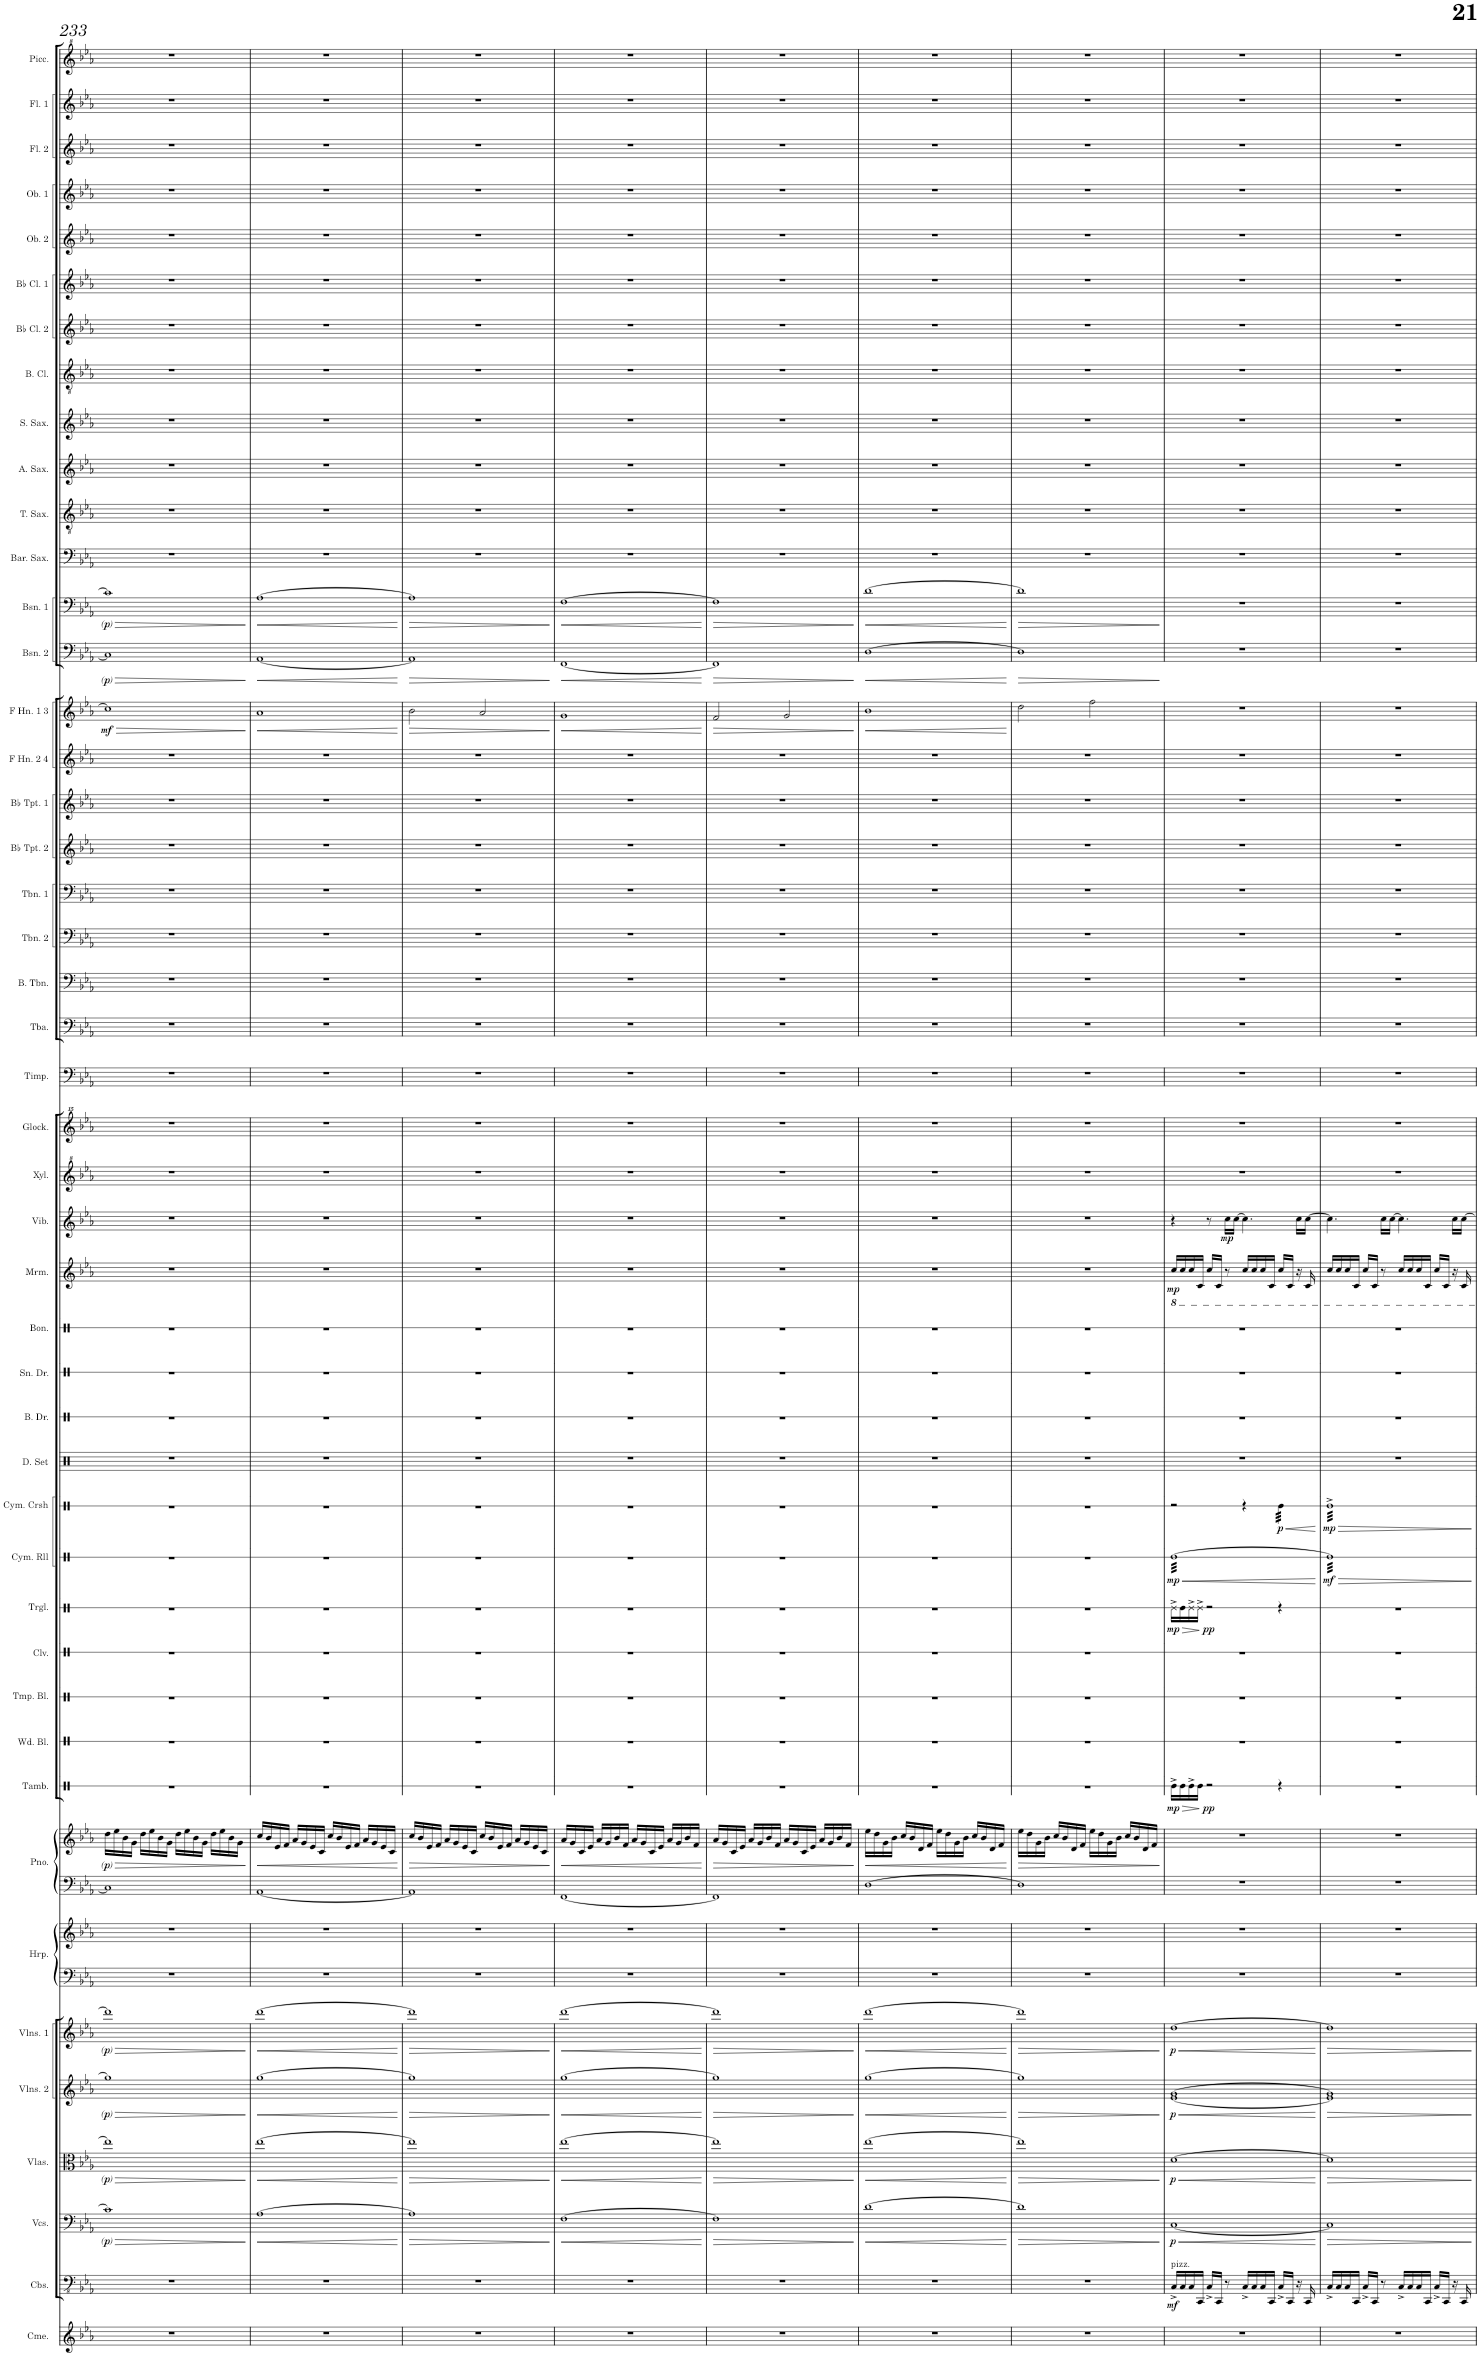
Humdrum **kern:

**kern	**kern	**dynam	**kern	**dynam	**kern	**dynam	**kern	**dynam	**kern	**dynam	**kern	**kern	**kern	**kern	**dynam	**kern	**dynam	**kern	**kern	**kern	**kern	**dynam	**kern	**dynam	**kern	**dynam	**kern	**kern	**kern	**kern	**kern	**dynam	**kern	**dynam	**kern	**kern	**kern	**kern	**kern	**kern	**kern	**kern	**kern	**kern	**kern	**dynam	**kern	**dynam	**kern	**dynam	**kern	**kern	**kern	**kern	**kern	**kern	**kern	**kern	**kern	**kern	**kern	**kern
*part46	*part45	*part45	*part44	*part44	*part43	*part43	*part42	*part42	*part41	*part41	*part40	*part40	*part39	*part39	*part39	*part38	*part38	*part37	*part36	*part35	*part34	*part34	*part33	*part33	*part32	*part32	*part31	*part30	*part29	*part28	*part27	*part27	*part26	*part26	*part25	*part24	*part23	*part22	*part21	*part20	*part19	*part18	*part17	*part16	*part15	*part15	*part14	*part14	*part13	*part13	*part12	*part11	*part10	*part9	*part8	*part7	*part6	*part5	*part4	*part3	*part2	*part1
*staff48	*staff47	*staff47	*staff46	*staff46	*staff45	*staff45	*staff44	*staff44	*staff43	*staff43	*staff42	*staff41	*staff40	*staff39	*staff39/40	*staff38	*staff38	*staff37	*staff36	*staff35	*staff34	*staff34	*staff33	*staff33	*staff32	*staff32	*staff31	*staff30	*staff29	*staff28	*staff27	*staff27	*staff26	*staff26	*staff25	*staff24	*staff23	*staff22	*staff21	*staff20	*staff19	*staff18	*staff17	*staff16	*staff15	*staff15	*staff14	*staff14	*staff13	*staff13	*staff12	*staff11	*staff10	*staff9	*staff8	*staff7	*staff6	*staff5	*staff4	*staff3	*staff2	*staff1
*I"Chimes	*I"Contrabasses	*	*I"Violoncellos	*	*I"Violas	*	*I"Violins 2	*	*I"Violins 1	*	*I"Harp	*	*I"Grand Piano	*	*	*I"Tambourine	*	*I"Wood Blocks	*I"Temple Blocks	*I"Claves	*I"Triangle	*	*I"Cymbal Roll	*	*I"Crash Cymbal	*	*I"Drumset	*I"Bass Drum	*I"Snare Drum	*I"Bongos	*I"Marimba	*	*I"Vibraphone	*	*I"Xylophone	*I"Glockenspiel	*I"Timpani	*I"Tuba	*I"Bass Trombone	*I"Trombone 2	*I"Trombone 1	*I"Bb Trumpet 2	*I"Bb Trumpet 1	*I"F Horn 2 &amp; 4	*I"F Horn 1 &amp; 3	*	*I"Bassoon 2	*	*I"Bassoon 1	*	*I"Baritone Saxophone	*I"Tenor Saxophone	*I"Alto Saxophone	*I"Soprano Saxophone	*I"Bass Clarinet	*I"Bb Clarinet 2	*I"Bb Clarinet 1	*I"Oboe 2	*I"Oboe 1	*I"Flute 2	*I"Flute 1	*I"Piccolo
*I'Cme.	*I'Cbs.	*	*I'Vcs.	*	*I'Vlas.	*	*I'Vlns. 2	*	*I'Vlns. 1	*	*I'Hrp.	*	*I'Pno.	*	*	*I'Tamb.	*	*I'Wd. Bl.	*I'Tmp. Bl.	*I'Clv.	*I'Trgl.	*	*I'Cym. Rll	*	*	*	*I'D. Set	*I'B. Dr.	*I'Sn. Dr.	*I'Bon.	*I'Mrm.	*	*I'Vib.	*	*I'Xyl.	*I'Glock.	*I'Timp.	*I'Tba.	*I'B. Tbn.	*I'Tbn. 2	*I'Tbn. 1	*I'Bb Tpt. 2	*I'Bb Tpt. 1	*I'F Hn. 2 4	*I'F Hn. 1 3	*	*I'Bsn. 2	*	*I'Bsn. 1	*	*I'Bar. Sax.	*I'T. Sax.	*I'A. Sax.	*I'S. Sax.	*I'B. Cl.	*I'Bb Cl. 2	*I'Bb Cl. 1	*I'Ob. 2	*I'Ob. 1	*I'Fl. 2	*I'Fl. 1	*I'Picc.
!!LO:PB:g=z
*clefG2	*clefFv4	*	*clefF4	*	*clefC3	*	*clefG2	*	*clefG2	*	*clefF4	*clefG2	*clefF4	*clefG2	*	*clefX	*	*clefX	*clefX	*clefX	*clefX	*	*clefX	*	*clefX	*	*clefX	*clefX	*clefX	*clefX	*clefG2	*	*clefG2	*	*clefG^2	*clefG^^2	*clefF4	*clefF4	*clefF4	*clefF4	*clefF4	*clefG2	*clefG2	*clefG2	*clefG2	*	*clefF4	*	*clefF4	*	*clefF4	*clefGv2	*clefG2	*clefG2	*clefGv2	*clefG2	*clefG2	*clefG2	*clefG2	*clefG2	*clefG2	*clefG^2
*	*	*	*	*	*	*	*	*	*	*	*	*	*	*	*	*	*	*	*	*	*	*	*	*	*	*	*	*	*	*	*	*	*	*	*	*	*	*	*	*	*	*Trd1c2	*Trd1c2	*Trd4c7	*Trd4c7	*	*	*	*	*	*Trd12c21	*Trd8c14	*Trd5c9	*Trd1c2	*Trd8c14	*Trd1c2	*Trd1c2	*	*	*	*	*Trd-7c-12
*k[b-e-a-]	*k[b-e-a-]	*	*k[b-e-a-]	*	*k[b-e-a-]	*	*k[b-e-a-]	*	*k[b-e-a-]	*	*k[b-e-a-]	*k[b-e-a-]	*k[b-e-a-]	*k[b-e-a-]	*	*k[]	*	*k[]	*k[]	*k[]	*k[]	*	*k[]	*	*k[]	*	*k[]	*k[]	*k[]	*k[]	*k[b-e-a-]	*	*k[b-e-a-]	*	*k[b-e-a-]	*k[b-e-a-]	*k[b-e-a-]	*k[b-e-a-]	*k[b-e-a-]	*k[b-e-a-]	*k[b-e-a-]	*k[b-e-a-]	*k[b-e-a-]	*k[b-e-a-]	*k[b-e-a-]	*	*k[b-e-a-]	*	*k[b-e-a-]	*	*k[b-e-a-]	*k[b-e-a-]	*k[b-e-a-]	*k[b-e-a-]	*k[b-e-a-]	*k[b-e-a-]	*k[b-e-a-]	*k[b-e-a-]	*k[b-e-a-]	*k[b-e-a-]	*k[b-e-a-]	*k[b-e-a-]
*M4/4	*M4/4	*	*M4/4	*	*M4/4	*	*M4/4	*	*M4/4	*	*M4/4	*M4/4	*M4/4	*M4/4	*	*M4/4	*	*M4/4	*M4/4	*M4/4	*M4/4	*	*M4/4	*	*M4/4	*	*M4/4	*M4/4	*M4/4	*M4/4	*M4/4	*	*M4/4	*	*M4/4	*M4/4	*M4/4	*M4/4	*M4/4	*M4/4	*M4/4	*M4/4	*M4/4	*M4/4	*M4/4	*	*M4/4	*	*M4/4	*	*M4/4	*M4/4	*M4/4	*M4/4	*M4/4	*M4/4	*M4/4	*M4/4	*M4/4	*M4/4	*M4/4	*M4/4
=233	=233	=233	=233	=233	=233	=233	=233	=233	=233	=233	=233	=233	=233	=233	=233	=233	=233	=233	=233	=233	=233	=233	=233	=233	=233	=233	=233	=233	=233	=233	=233	=233	=233	=233	=233	=233	=233	=233	=233	=233	=233	=233	=233	=233	=233	=233	=233	=233	=233	=233	=233	=233	=233	=233	=233	=233	=233	=233	=233	=233	=233	=233
!	!	!	!	!LO:DY:b	!	!	!	!	!	!	!	!	!	!	!	!	!	!	!	!	!	!	!	!	!	!	!	!	!	!	!	!	!	!	!	!	!	!	!	!	!	!	!	!	!	!LO:HP:b	!	!LO:HP:b	!	!LO:HP:b	!	!	!	!	!	!	!	!	!	!	!	!
!	!	!	!	!LO:DY:n=1:b	!	!	!	!	!	!	!	!	!	!	!	!	!	!	!	!	!	!	!	!	!	!	!	!	!	!	!	!	!	!	!	!	!	!	!	!	!	!	!	!	!	!	!	!	!	!	!	!	!	!	!	!	!	!	!	!	!	!
!	!	!	!	!LO:DY:n=2:b	!	!LO:DY:b	!	!	!	!	!	!	!	!	!	!	!	!	!	!	!	!	!	!	!	!	!	!	!	!	!	!	!	!	!	!	!	!	!	!	!	!	!	!	!	!	!	!	!	!	!	!	!	!	!	!	!	!	!	!	!	!
!	!	!	!	!	!	!LO:DY:n=1:b	!	!	!	!	!	!	!	!	!	!	!	!	!	!	!	!	!	!	!	!	!	!	!	!	!	!	!	!	!	!	!	!	!	!	!	!	!	!	!	!	!	!	!	!	!	!	!	!	!	!	!	!	!	!	!	!
!	!	!	!	!	!	!LO:DY:n=2:b	!	!LO:DY:b	!	!	!	!	!	!	!	!	!	!	!	!	!	!	!	!	!	!	!	!	!	!	!	!	!	!	!	!	!	!	!	!	!	!	!	!	!	!	!	!	!	!	!	!	!	!	!	!	!	!	!	!	!	!
!	!	!	!	!	!	!	!	!LO:DY:n=1:b	!	!	!	!	!	!	!	!	!	!	!	!	!	!	!	!	!	!	!	!	!	!	!	!	!	!	!	!	!	!	!	!	!	!	!	!	!	!	!	!	!	!	!	!	!	!	!	!	!	!	!	!	!	!
!	!	!	!	!	!	!	!	!LO:DY:n=2:b	!	!LO:DY:b	!	!	!	!	!	!	!	!	!	!	!	!	!	!	!	!	!	!	!	!	!	!	!	!	!	!	!	!	!	!	!	!	!	!	!	!	!	!	!	!	!	!	!	!	!	!	!	!	!	!	!	!
!	!	!	!	!	!	!	!	!	!	!LO:DY:n=1:b	!	!	!	!	!	!	!	!	!	!	!	!	!	!	!	!	!	!	!	!	!	!	!	!	!	!	!	!	!	!	!	!	!	!	!	!	!	!	!	!	!	!	!	!	!	!	!	!	!	!	!	!
!	!	!	!	!	!	!	!	!	!	!LO:DY:n=2:b	!	!	!	!	!LO:DY:b	!	!	!	!	!	!	!	!	!	!	!	!	!	!	!	!	!	!	!	!	!	!	!	!	!	!	!	!	!	!	!	!	!	!	!	!	!	!	!	!	!	!	!	!	!	!	!
!	!	!	!	!	!	!	!	!	!	!	!	!	!	!	!LO:DY:n=1:b	!	!	!	!	!	!	!	!	!	!	!	!	!	!	!	!	!	!	!	!	!	!	!	!	!	!	!	!	!	!	!	!	!	!	!	!	!	!	!	!	!	!	!	!	!	!	!
!	!	!	!	!	!	!	!	!	!	!	!	!	!	!	!LO:DY:n=2:b	!	!	!	!	!	!	!	!	!	!	!	!	!	!	!	!	!	!	!	!	!	!	!	!	!	!	!	!	!	!	!LO:DY:n=1:b	!	!LO:DY:n=1:b	!	!	!	!	!	!	!	!	!	!	!	!	!	!
!	!	!	!	!	!	!	!	!	!	!	!	!	!	!	!	!	!	!	!	!	!	!	!	!	!	!	!	!	!	!	!	!	!	!	!	!	!	!	!	!	!	!	!	!	!	!	!	!LO:DY:n=2:b	!	!	!	!	!	!	!	!	!	!	!	!	!	!
!	!	!	!	!	!	!	!	!	!	!	!	!	!	!	!	!	!	!	!	!	!	!	!	!	!	!	!	!	!	!	!	!	!	!	!	!	!	!	!	!	!	!	!	!	!	!	!	!LO:DY:n=3:b	!	!LO:DY:n=1:b	!	!	!	!	!	!	!	!	!	!	!	!
!	!	!	!	!	!	!	!	!	!	!	!	!	!	!	!	!	!	!	!	!	!	!	!	!	!	!	!	!	!	!	!	!	!	!	!	!	!	!	!	!	!	!	!	!	!	!	!	!	!	!LO:DY:n=2:b	!	!	!	!	!	!	!	!	!	!	!	!
!	!	!	!	!	!	!	!	!	!	!	!	!	!	!	!	!	!	!	!	!	!	!	!	!	!	!	!	!	!	!	!	!	!	!	!	!	!	!	!	!	!	!	!	!	!	!	!	!	!	!LO:DY:n=3:b	!	!	!	!	!	!	!	!	!	!	!	!
1r	1r	.	1c]	other-dynamics p other-dynamics	1ee-]	other-dynamics p other-dynamics	1gg]	other-dynamics p other-dynamics	1ddd]	other-dynamics p other-dynamics	1r	1r	1C]	16dd\LL	other-dynamics p other-dynamics	1r	.	1r	1r	1r	1r	.	1r	.	1r	.	1r	1r	1r	1r	1r	.	1r	.	1r	1r	1r	1r	1r	1r	1r	1r	1r	1r	1cc]	> mf	1C]	> other-dynamics p other-dynamics	1c]	> other-dynamics p other-dynamics	1r	1r	1r	1r	1r	1r	1r	1r	1r	1r	1r	1r
.	.	.	.	.	.	.	.	.	.	.	.	.	.	16ee-\	.	.	.	.	.	.	.	.	.	.	.	.	.	.	.	.	.	.	.	.	.	.	.	.	.	.	.	.	.	.	.	.	.	.	.	.	.	.	.	.	.	.	.	.	.	.	.	.
.	.	.	.	.	.	.	.	.	.	.	.	.	.	16b-\	.	.	.	.	.	.	.	.	.	.	.	.	.	.	.	.	.	.	.	.	.	.	.	.	.	.	.	.	.	.	.	.	.	.	.	.	.	.	.	.	.	.	.	.	.	.	.	.
.	.	.	.	.	.	.	.	.	.	.	.	.	.	16g\JJ	.	.	.	.	.	.	.	.	.	.	.	.	.	.	.	.	.	.	.	.	.	.	.	.	.	.	.	.	.	.	.	.	.	.	.	.	.	.	.	.	.	.	.	.	.	.	.	.
.	.	.	.	.	.	.	.	.	.	.	.	.	.	16dd\LL	.	.	.	.	.	.	.	.	.	.	.	.	.	.	.	.	.	.	.	.	.	.	.	.	.	.	.	.	.	.	.	.	.	.	.	.	.	.	.	.	.	.	.	.	.	.	.	.
.	.	.	.	.	.	.	.	.	.	.	.	.	.	16ee-\	.	.	.	.	.	.	.	.	.	.	.	.	.	.	.	.	.	.	.	.	.	.	.	.	.	.	.	.	.	.	.	.	.	.	.	.	.	.	.	.	.	.	.	.	.	.	.	.
.	.	.	.	.	.	.	.	.	.	.	.	.	.	16b-\	.	.	.	.	.	.	.	.	.	.	.	.	.	.	.	.	.	.	.	.	.	.	.	.	.	.	.	.	.	.	.	.	.	.	.	.	.	.	.	.	.	.	.	.	.	.	.	.
.	.	.	.	.	.	.	.	.	.	.	.	.	.	16g\JJ	.	.	.	.	.	.	.	.	.	.	.	.	.	.	.	.	.	.	.	.	.	.	.	.	.	.	.	.	.	.	.	.	.	.	.	.	.	.	.	.	.	.	.	.	.	.	.	.
.	.	.	.	.	.	.	.	.	.	.	.	.	.	16dd\LL	.	.	.	.	.	.	.	.	.	.	.	.	.	.	.	.	.	.	.	.	.	.	.	.	.	.	.	.	.	.	.	.	.	.	.	.	.	.	.	.	.	.	.	.	.	.	.	.
.	.	.	.	.	.	.	.	.	.	.	.	.	.	16ee-\	.	.	.	.	.	.	.	.	.	.	.	.	.	.	.	.	.	.	.	.	.	.	.	.	.	.	.	.	.	.	.	.	.	.	.	.	.	.	.	.	.	.	.	.	.	.	.	.
.	.	.	.	.	.	.	.	.	.	.	.	.	.	16b-\	.	.	.	.	.	.	.	.	.	.	.	.	.	.	.	.	.	.	.	.	.	.	.	.	.	.	.	.	.	.	.	.	.	.	.	.	.	.	.	.	.	.	.	.	.	.	.	.
.	.	.	.	.	.	.	.	.	.	.	.	.	.	16g\JJ	.	.	.	.	.	.	.	.	.	.	.	.	.	.	.	.	.	.	.	.	.	.	.	.	.	.	.	.	.	.	.	.	.	.	.	.	.	.	.	.	.	.	.	.	.	.	.	.
.	.	.	.	.	.	.	.	.	.	.	.	.	.	16dd\LL	.	.	.	.	.	.	.	.	.	.	.	.	.	.	.	.	.	.	.	.	.	.	.	.	.	.	.	.	.	.	.	.	.	.	.	.	.	.	.	.	.	.	.	.	.	.	.	.
.	.	.	.	.	.	.	.	.	.	.	.	.	.	16ee-\	.	.	.	.	.	.	.	.	.	.	.	.	.	.	.	.	.	.	.	.	.	.	.	.	.	.	.	.	.	.	.	.	.	.	.	.	.	.	.	.	.	.	.	.	.	.	.	.
.	.	.	.	.	.	.	.	.	.	.	.	.	.	16b-\	.	.	.	.	.	.	.	.	.	.	.	.	.	.	.	.	.	.	.	.	.	.	.	.	.	.	.	.	.	.	.	.	.	.	.	.	.	.	.	.	.	.	.	.	.	.	.	.
.	.	.	.	.	.	.	.	.	.	.	.	.	.	16g\JJ	.	.	.	.	.	.	.	.	.	.	.	.	.	.	.	.	.	.	.	.	.	.	.	.	.	.	.	.	.	.	.	.	.	.	.	.	.	.	.	.	.	.	.	.	.	.	.	.
.	.	.	.	.	.	.	.	.	.	.	.	.	.	.	.	.	.	.	.	.	.	.	.	.	.	.	.	.	.	.	.	.	.	.	.	.	.	.	.	.	.	.	.	.	.	]	.	]	.	]	.	.	.	.	.	.	.	.	.	.	.	.
=234	=234	=234	=234	=234	=234	=234	=234	=234	=234	=234	=234	=234	=234	=234	=234	=234	=234	=234	=234	=234	=234	=234	=234	=234	=234	=234	=234	=234	=234	=234	=234	=234	=234	=234	=234	=234	=234	=234	=234	=234	=234	=234	=234	=234	=234	=234	=234	=234	=234	=234	=234	=234	=234	=234	=234	=234	=234	=234	=234	=234	=234	=234
!	!	!	!	!	!	!	!	!	!	!	!	!	!	!	!	!	!	!	!	!	!	!	!	!	!	!	!	!	!	!	!	!	!	!	!	!	!	!	!	!	!	!	!	!	!	!LO:HP:b	!	!LO:HP:b	!	!LO:HP:b	!	!	!	!	!	!	!	!	!	!	!	!
1r	1r	.	[1A-	.	[1ee-	.	[1gg	.	[1ddd	.	1r	1r	[1AA-	16cc/LL	.	1r	.	1r	1r	1r	1r	.	1r	.	1r	.	1r	1r	1r	1r	1r	.	1r	.	1r	1r	1r	1r	1r	1r	1r	1r	1r	1r	1a-	<	[1AA-	<	[1A-	<	1r	1r	1r	1r	1r	1r	1r	1r	1r	1r	1r	1r
.	.	.	.	.	.	.	.	.	.	.	.	.	.	16b-/	.	.	.	.	.	.	.	.	.	.	.	.	.	.	.	.	.	.	.	.	.	.	.	.	.	.	.	.	.	.	.	.	.	.	.	.	.	.	.	.	.	.	.	.	.	.	.	.
.	.	.	.	.	.	.	.	.	.	.	.	.	.	16e-/	.	.	.	.	.	.	.	.	.	.	.	.	.	.	.	.	.	.	.	.	.	.	.	.	.	.	.	.	.	.	.	.	.	.	.	.	.	.	.	.	.	.	.	.	.	.	.	.
.	.	.	.	.	.	.	.	.	.	.	.	.	.	16f/JJ	.	.	.	.	.	.	.	.	.	.	.	.	.	.	.	.	.	.	.	.	.	.	.	.	.	.	.	.	.	.	.	.	.	.	.	.	.	.	.	.	.	.	.	.	.	.	.	.
.	.	.	.	.	.	.	.	.	.	.	.	.	.	16a-/LL	.	.	.	.	.	.	.	.	.	.	.	.	.	.	.	.	.	.	.	.	.	.	.	.	.	.	.	.	.	.	.	.	.	.	.	.	.	.	.	.	.	.	.	.	.	.	.	.
.	.	.	.	.	.	.	.	.	.	.	.	.	.	16g/	.	.	.	.	.	.	.	.	.	.	.	.	.	.	.	.	.	.	.	.	.	.	.	.	.	.	.	.	.	.	.	.	.	.	.	.	.	.	.	.	.	.	.	.	.	.	.	.
.	.	.	.	.	.	.	.	.	.	.	.	.	.	16e-/	.	.	.	.	.	.	.	.	.	.	.	.	.	.	.	.	.	.	.	.	.	.	.	.	.	.	.	.	.	.	.	.	.	.	.	.	.	.	.	.	.	.	.	.	.	.	.	.
.	.	.	.	.	.	.	.	.	.	.	.	.	.	16c/JJ	.	.	.	.	.	.	.	.	.	.	.	.	.	.	.	.	.	.	.	.	.	.	.	.	.	.	.	.	.	.	.	.	.	.	.	.	.	.	.	.	.	.	.	.	.	.	.	.
.	.	.	.	.	.	.	.	.	.	.	.	.	.	16cc/LL	.	.	.	.	.	.	.	.	.	.	.	.	.	.	.	.	.	.	.	.	.	.	.	.	.	.	.	.	.	.	.	.	.	.	.	.	.	.	.	.	.	.	.	.	.	.	.	.
.	.	.	.	.	.	.	.	.	.	.	.	.	.	16b-/	.	.	.	.	.	.	.	.	.	.	.	.	.	.	.	.	.	.	.	.	.	.	.	.	.	.	.	.	.	.	.	.	.	.	.	.	.	.	.	.	.	.	.	.	.	.	.	.
.	.	.	.	.	.	.	.	.	.	.	.	.	.	16e-/	.	.	.	.	.	.	.	.	.	.	.	.	.	.	.	.	.	.	.	.	.	.	.	.	.	.	.	.	.	.	.	.	.	.	.	.	.	.	.	.	.	.	.	.	.	.	.	.
.	.	.	.	.	.	.	.	.	.	.	.	.	.	16f/JJ	.	.	.	.	.	.	.	.	.	.	.	.	.	.	.	.	.	.	.	.	.	.	.	.	.	.	.	.	.	.	.	.	.	.	.	.	.	.	.	.	.	.	.	.	.	.	.	.
.	.	.	.	.	.	.	.	.	.	.	.	.	.	16a-/LL	.	.	.	.	.	.	.	.	.	.	.	.	.	.	.	.	.	.	.	.	.	.	.	.	.	.	.	.	.	.	.	.	.	.	.	.	.	.	.	.	.	.	.	.	.	.	.	.
.	.	.	.	.	.	.	.	.	.	.	.	.	.	16g/	.	.	.	.	.	.	.	.	.	.	.	.	.	.	.	.	.	.	.	.	.	.	.	.	.	.	.	.	.	.	.	.	.	.	.	.	.	.	.	.	.	.	.	.	.	.	.	.
.	.	.	.	.	.	.	.	.	.	.	.	.	.	16e-/	.	.	.	.	.	.	.	.	.	.	.	.	.	.	.	.	.	.	.	.	.	.	.	.	.	.	.	.	.	.	.	.	.	.	.	.	.	.	.	.	.	.	.	.	.	.	.	.
.	.	.	.	.	.	.	.	.	.	.	.	.	.	16c/JJ	.	.	.	.	.	.	.	.	.	.	.	.	.	.	.	.	.	.	.	.	.	.	.	.	.	.	.	.	.	.	.	.	.	.	.	.	.	.	.	.	.	.	.	.	.	.	.	.
.	.	.	.	.	.	.	.	.	.	.	.	.	.	.	.	.	.	.	.	.	.	.	.	.	.	.	.	.	.	.	.	.	.	.	.	.	.	.	.	.	.	.	.	.	.	[	.	[	.	[	.	.	.	.	.	.	.	.	.	.	.	.
=235	=235	=235	=235	=235	=235	=235	=235	=235	=235	=235	=235	=235	=235	=235	=235	=235	=235	=235	=235	=235	=235	=235	=235	=235	=235	=235	=235	=235	=235	=235	=235	=235	=235	=235	=235	=235	=235	=235	=235	=235	=235	=235	=235	=235	=235	=235	=235	=235	=235	=235	=235	=235	=235	=235	=235	=235	=235	=235	=235	=235	=235	=235
!	!	!	!	!	!	!	!	!	!	!	!	!	!	!	!	!	!	!	!	!	!	!	!	!	!	!	!	!	!	!	!	!	!	!	!	!	!	!	!	!	!	!	!	!	!	!LO:HP:b	!	!LO:HP:b	!	!LO:HP:b	!	!	!	!	!	!	!	!	!	!	!	!
1r	1r	.	1A-]	.	1ee-]	.	1gg]	.	1ddd]	.	1r	1r	1AA-]	16cc/LL	.	1r	.	1r	1r	1r	1r	.	1r	.	1r	.	1r	1r	1r	1r	1r	.	1r	.	1r	1r	1r	1r	1r	1r	1r	1r	1r	1r	2b-\	>	1AA-]	>	1A-]	>	1r	1r	1r	1r	1r	1r	1r	1r	1r	1r	1r	1r
.	.	.	.	.	.	.	.	.	.	.	.	.	.	16b-/	.	.	.	.	.	.	.	.	.	.	.	.	.	.	.	.	.	.	.	.	.	.	.	.	.	.	.	.	.	.	.	.	.	.	.	.	.	.	.	.	.	.	.	.	.	.	.	.
.	.	.	.	.	.	.	.	.	.	.	.	.	.	16e-/	.	.	.	.	.	.	.	.	.	.	.	.	.	.	.	.	.	.	.	.	.	.	.	.	.	.	.	.	.	.	.	.	.	.	.	.	.	.	.	.	.	.	.	.	.	.	.	.
.	.	.	.	.	.	.	.	.	.	.	.	.	.	16f/JJ	.	.	.	.	.	.	.	.	.	.	.	.	.	.	.	.	.	.	.	.	.	.	.	.	.	.	.	.	.	.	.	.	.	.	.	.	.	.	.	.	.	.	.	.	.	.	.	.
.	.	.	.	.	.	.	.	.	.	.	.	.	.	16a-/LL	.	.	.	.	.	.	.	.	.	.	.	.	.	.	.	.	.	.	.	.	.	.	.	.	.	.	.	.	.	.	.	.	.	.	.	.	.	.	.	.	.	.	.	.	.	.	.	.
.	.	.	.	.	.	.	.	.	.	.	.	.	.	16g/	.	.	.	.	.	.	.	.	.	.	.	.	.	.	.	.	.	.	.	.	.	.	.	.	.	.	.	.	.	.	.	.	.	.	.	.	.	.	.	.	.	.	.	.	.	.	.	.
.	.	.	.	.	.	.	.	.	.	.	.	.	.	16e-/	.	.	.	.	.	.	.	.	.	.	.	.	.	.	.	.	.	.	.	.	.	.	.	.	.	.	.	.	.	.	.	.	.	.	.	.	.	.	.	.	.	.	.	.	.	.	.	.
.	.	.	.	.	.	.	.	.	.	.	.	.	.	16c/JJ	.	.	.	.	.	.	.	.	.	.	.	.	.	.	.	.	.	.	.	.	.	.	.	.	.	.	.	.	.	.	.	.	.	.	.	.	.	.	.	.	.	.	.	.	.	.	.	.
.	.	.	.	.	.	.	.	.	.	.	.	.	.	16cc/LL	.	.	.	.	.	.	.	.	.	.	.	.	.	.	.	.	.	.	.	.	.	.	.	.	.	.	.	.	.	.	2a-/	.	.	.	.	.	.	.	.	.	.	.	.	.	.	.	.	.
.	.	.	.	.	.	.	.	.	.	.	.	.	.	16b-/	.	.	.	.	.	.	.	.	.	.	.	.	.	.	.	.	.	.	.	.	.	.	.	.	.	.	.	.	.	.	.	.	.	.	.	.	.	.	.	.	.	.	.	.	.	.	.	.
.	.	.	.	.	.	.	.	.	.	.	.	.	.	16e-/	.	.	.	.	.	.	.	.	.	.	.	.	.	.	.	.	.	.	.	.	.	.	.	.	.	.	.	.	.	.	.	.	.	.	.	.	.	.	.	.	.	.	.	.	.	.	.	.
.	.	.	.	.	.	.	.	.	.	.	.	.	.	16f/JJ	.	.	.	.	.	.	.	.	.	.	.	.	.	.	.	.	.	.	.	.	.	.	.	.	.	.	.	.	.	.	.	.	.	.	.	.	.	.	.	.	.	.	.	.	.	.	.	.
.	.	.	.	.	.	.	.	.	.	.	.	.	.	16a-/LL	.	.	.	.	.	.	.	.	.	.	.	.	.	.	.	.	.	.	.	.	.	.	.	.	.	.	.	.	.	.	.	.	.	.	.	.	.	.	.	.	.	.	.	.	.	.	.	.
.	.	.	.	.	.	.	.	.	.	.	.	.	.	16g/	.	.	.	.	.	.	.	.	.	.	.	.	.	.	.	.	.	.	.	.	.	.	.	.	.	.	.	.	.	.	.	.	.	.	.	.	.	.	.	.	.	.	.	.	.	.	.	.
.	.	.	.	.	.	.	.	.	.	.	.	.	.	16e-/	.	.	.	.	.	.	.	.	.	.	.	.	.	.	.	.	.	.	.	.	.	.	.	.	.	.	.	.	.	.	.	.	.	.	.	.	.	.	.	.	.	.	.	.	.	.	.	.
.	.	.	.	.	.	.	.	.	.	.	.	.	.	16c/JJ	.	.	.	.	.	.	.	.	.	.	.	.	.	.	.	.	.	.	.	.	.	.	.	.	.	.	.	.	.	.	.	.	.	.	.	.	.	.	.	.	.	.	.	.	.	.	.	.
.	.	.	.	.	.	.	.	.	.	.	.	.	.	.	.	.	.	.	.	.	.	.	.	.	.	.	.	.	.	.	.	.	.	.	.	.	.	.	.	.	.	.	.	.	.	]	.	]	.	]	.	.	.	.	.	.	.	.	.	.	.	.
=236	=236	=236	=236	=236	=236	=236	=236	=236	=236	=236	=236	=236	=236	=236	=236	=236	=236	=236	=236	=236	=236	=236	=236	=236	=236	=236	=236	=236	=236	=236	=236	=236	=236	=236	=236	=236	=236	=236	=236	=236	=236	=236	=236	=236	=236	=236	=236	=236	=236	=236	=236	=236	=236	=236	=236	=236	=236	=236	=236	=236	=236	=236
!	!	!	!	!	!	!	!	!	!	!	!	!	!	!	!	!	!	!	!	!	!	!	!	!	!	!	!	!	!	!	!	!	!	!	!	!	!	!	!	!	!	!	!	!	!	!LO:HP:b	!	!LO:HP:b	!	!LO:HP:b	!	!	!	!	!	!	!	!	!	!	!	!
1r	1r	.	[1F	.	[1ee-	.	[1gg	.	[1ddd	.	1r	1r	[1FF	16a-/LL	.	1r	.	1r	1r	1r	1r	.	1r	.	1r	.	1r	1r	1r	1r	1r	.	1r	.	1r	1r	1r	1r	1r	1r	1r	1r	1r	1r	1g	<	[1FF	<	[1F	<	1r	1r	1r	1r	1r	1r	1r	1r	1r	1r	1r	1r
.	.	.	.	.	.	.	.	.	.	.	.	.	.	16g/	.	.	.	.	.	.	.	.	.	.	.	.	.	.	.	.	.	.	.	.	.	.	.	.	.	.	.	.	.	.	.	.	.	.	.	.	.	.	.	.	.	.	.	.	.	.	.	.
.	.	.	.	.	.	.	.	.	.	.	.	.	.	16c/	.	.	.	.	.	.	.	.	.	.	.	.	.	.	.	.	.	.	.	.	.	.	.	.	.	.	.	.	.	.	.	.	.	.	.	.	.	.	.	.	.	.	.	.	.	.	.	.
.	.	.	.	.	.	.	.	.	.	.	.	.	.	16e-/JJ	.	.	.	.	.	.	.	.	.	.	.	.	.	.	.	.	.	.	.	.	.	.	.	.	.	.	.	.	.	.	.	.	.	.	.	.	.	.	.	.	.	.	.	.	.	.	.	.
.	.	.	.	.	.	.	.	.	.	.	.	.	.	16a-/LL	.	.	.	.	.	.	.	.	.	.	.	.	.	.	.	.	.	.	.	.	.	.	.	.	.	.	.	.	.	.	.	.	.	.	.	.	.	.	.	.	.	.	.	.	.	.	.	.
.	.	.	.	.	.	.	.	.	.	.	.	.	.	16g/	.	.	.	.	.	.	.	.	.	.	.	.	.	.	.	.	.	.	.	.	.	.	.	.	.	.	.	.	.	.	.	.	.	.	.	.	.	.	.	.	.	.	.	.	.	.	.	.
.	.	.	.	.	.	.	.	.	.	.	.	.	.	16b-/	.	.	.	.	.	.	.	.	.	.	.	.	.	.	.	.	.	.	.	.	.	.	.	.	.	.	.	.	.	.	.	.	.	.	.	.	.	.	.	.	.	.	.	.	.	.	.	.
.	.	.	.	.	.	.	.	.	.	.	.	.	.	16f/JJ	.	.	.	.	.	.	.	.	.	.	.	.	.	.	.	.	.	.	.	.	.	.	.	.	.	.	.	.	.	.	.	.	.	.	.	.	.	.	.	.	.	.	.	.	.	.	.	.
.	.	.	.	.	.	.	.	.	.	.	.	.	.	16a-/LL	.	.	.	.	.	.	.	.	.	.	.	.	.	.	.	.	.	.	.	.	.	.	.	.	.	.	.	.	.	.	.	.	.	.	.	.	.	.	.	.	.	.	.	.	.	.	.	.
.	.	.	.	.	.	.	.	.	.	.	.	.	.	16g/	.	.	.	.	.	.	.	.	.	.	.	.	.	.	.	.	.	.	.	.	.	.	.	.	.	.	.	.	.	.	.	.	.	.	.	.	.	.	.	.	.	.	.	.	.	.	.	.
.	.	.	.	.	.	.	.	.	.	.	.	.	.	16c/	.	.	.	.	.	.	.	.	.	.	.	.	.	.	.	.	.	.	.	.	.	.	.	.	.	.	.	.	.	.	.	.	.	.	.	.	.	.	.	.	.	.	.	.	.	.	.	.
.	.	.	.	.	.	.	.	.	.	.	.	.	.	16e-/JJ	.	.	.	.	.	.	.	.	.	.	.	.	.	.	.	.	.	.	.	.	.	.	.	.	.	.	.	.	.	.	.	.	.	.	.	.	.	.	.	.	.	.	.	.	.	.	.	.
.	.	.	.	.	.	.	.	.	.	.	.	.	.	16a-/LL	.	.	.	.	.	.	.	.	.	.	.	.	.	.	.	.	.	.	.	.	.	.	.	.	.	.	.	.	.	.	.	.	.	.	.	.	.	.	.	.	.	.	.	.	.	.	.	.
.	.	.	.	.	.	.	.	.	.	.	.	.	.	16g/	.	.	.	.	.	.	.	.	.	.	.	.	.	.	.	.	.	.	.	.	.	.	.	.	.	.	.	.	.	.	.	.	.	.	.	.	.	.	.	.	.	.	.	.	.	.	.	.
.	.	.	.	.	.	.	.	.	.	.	.	.	.	16b-/	.	.	.	.	.	.	.	.	.	.	.	.	.	.	.	.	.	.	.	.	.	.	.	.	.	.	.	.	.	.	.	.	.	.	.	.	.	.	.	.	.	.	.	.	.	.	.	.
.	.	.	.	.	.	.	.	.	.	.	.	.	.	16f/JJ	.	.	.	.	.	.	.	.	.	.	.	.	.	.	.	.	.	.	.	.	.	.	.	.	.	.	.	.	.	.	.	.	.	.	.	.	.	.	.	.	.	.	.	.	.	.	.	.
.	.	.	.	.	.	.	.	.	.	.	.	.	.	.	.	.	.	.	.	.	.	.	.	.	.	.	.	.	.	.	.	.	.	.	.	.	.	.	.	.	.	.	.	.	.	[	.	[	.	[	.	.	.	.	.	.	.	.	.	.	.	.
=237	=237	=237	=237	=237	=237	=237	=237	=237	=237	=237	=237	=237	=237	=237	=237	=237	=237	=237	=237	=237	=237	=237	=237	=237	=237	=237	=237	=237	=237	=237	=237	=237	=237	=237	=237	=237	=237	=237	=237	=237	=237	=237	=237	=237	=237	=237	=237	=237	=237	=237	=237	=237	=237	=237	=237	=237	=237	=237	=237	=237	=237	=237
!	!	!	!	!	!	!	!	!	!	!	!	!	!	!	!	!	!	!	!	!	!	!	!	!	!	!	!	!	!	!	!	!	!	!	!	!	!	!	!	!	!	!	!	!	!	!LO:HP:b	!	!LO:HP:b	!	!LO:HP:b	!	!	!	!	!	!	!	!	!	!	!	!
1r	1r	.	1F]	.	1ee-]	.	1gg]	.	1ddd]	.	1r	1r	1FF]	16a-/LL	.	1r	.	1r	1r	1r	1r	.	1r	.	1r	.	1r	1r	1r	1r	1r	.	1r	.	1r	1r	1r	1r	1r	1r	1r	1r	1r	1r	2f/	>	1FF]	>	1F]	>	1r	1r	1r	1r	1r	1r	1r	1r	1r	1r	1r	1r
.	.	.	.	.	.	.	.	.	.	.	.	.	.	16g/	.	.	.	.	.	.	.	.	.	.	.	.	.	.	.	.	.	.	.	.	.	.	.	.	.	.	.	.	.	.	.	.	.	.	.	.	.	.	.	.	.	.	.	.	.	.	.	.
.	.	.	.	.	.	.	.	.	.	.	.	.	.	16c/	.	.	.	.	.	.	.	.	.	.	.	.	.	.	.	.	.	.	.	.	.	.	.	.	.	.	.	.	.	.	.	.	.	.	.	.	.	.	.	.	.	.	.	.	.	.	.	.
.	.	.	.	.	.	.	.	.	.	.	.	.	.	16e-/JJ	.	.	.	.	.	.	.	.	.	.	.	.	.	.	.	.	.	.	.	.	.	.	.	.	.	.	.	.	.	.	.	.	.	.	.	.	.	.	.	.	.	.	.	.	.	.	.	.
.	.	.	.	.	.	.	.	.	.	.	.	.	.	16a-/LL	.	.	.	.	.	.	.	.	.	.	.	.	.	.	.	.	.	.	.	.	.	.	.	.	.	.	.	.	.	.	.	.	.	.	.	.	.	.	.	.	.	.	.	.	.	.	.	.
.	.	.	.	.	.	.	.	.	.	.	.	.	.	16g/	.	.	.	.	.	.	.	.	.	.	.	.	.	.	.	.	.	.	.	.	.	.	.	.	.	.	.	.	.	.	.	.	.	.	.	.	.	.	.	.	.	.	.	.	.	.	.	.
.	.	.	.	.	.	.	.	.	.	.	.	.	.	16b-/	.	.	.	.	.	.	.	.	.	.	.	.	.	.	.	.	.	.	.	.	.	.	.	.	.	.	.	.	.	.	.	.	.	.	.	.	.	.	.	.	.	.	.	.	.	.	.	.
.	.	.	.	.	.	.	.	.	.	.	.	.	.	16f/JJ	.	.	.	.	.	.	.	.	.	.	.	.	.	.	.	.	.	.	.	.	.	.	.	.	.	.	.	.	.	.	.	.	.	.	.	.	.	.	.	.	.	.	.	.	.	.	.	.
.	.	.	.	.	.	.	.	.	.	.	.	.	.	16a-/LL	.	.	.	.	.	.	.	.	.	.	.	.	.	.	.	.	.	.	.	.	.	.	.	.	.	.	.	.	.	.	2g/	.	.	.	.	.	.	.	.	.	.	.	.	.	.	.	.	.
.	.	.	.	.	.	.	.	.	.	.	.	.	.	16g/	.	.	.	.	.	.	.	.	.	.	.	.	.	.	.	.	.	.	.	.	.	.	.	.	.	.	.	.	.	.	.	.	.	.	.	.	.	.	.	.	.	.	.	.	.	.	.	.
.	.	.	.	.	.	.	.	.	.	.	.	.	.	16c/	.	.	.	.	.	.	.	.	.	.	.	.	.	.	.	.	.	.	.	.	.	.	.	.	.	.	.	.	.	.	.	.	.	.	.	.	.	.	.	.	.	.	.	.	.	.	.	.
.	.	.	.	.	.	.	.	.	.	.	.	.	.	16e-/JJ	.	.	.	.	.	.	.	.	.	.	.	.	.	.	.	.	.	.	.	.	.	.	.	.	.	.	.	.	.	.	.	.	.	.	.	.	.	.	.	.	.	.	.	.	.	.	.	.
.	.	.	.	.	.	.	.	.	.	.	.	.	.	16a-/LL	.	.	.	.	.	.	.	.	.	.	.	.	.	.	.	.	.	.	.	.	.	.	.	.	.	.	.	.	.	.	.	.	.	.	.	.	.	.	.	.	.	.	.	.	.	.	.	.
.	.	.	.	.	.	.	.	.	.	.	.	.	.	16g/	.	.	.	.	.	.	.	.	.	.	.	.	.	.	.	.	.	.	.	.	.	.	.	.	.	.	.	.	.	.	.	.	.	.	.	.	.	.	.	.	.	.	.	.	.	.	.	.
.	.	.	.	.	.	.	.	.	.	.	.	.	.	16b-/	.	.	.	.	.	.	.	.	.	.	.	.	.	.	.	.	.	.	.	.	.	.	.	.	.	.	.	.	.	.	.	.	.	.	.	.	.	.	.	.	.	.	.	.	.	.	.	.
.	.	.	.	.	.	.	.	.	.	.	.	.	.	16f/JJ	.	.	.	.	.	.	.	.	.	.	.	.	.	.	.	.	.	.	.	.	.	.	.	.	.	.	.	.	.	.	.	.	.	.	.	.	.	.	.	.	.	.	.	.	.	.	.	.
.	.	.	.	.	.	.	.	.	.	.	.	.	.	.	.	.	.	.	.	.	.	.	.	.	.	.	.	.	.	.	.	.	.	.	.	.	.	.	.	.	.	.	.	.	.	]	.	]	.	]	.	.	.	.	.	.	.	.	.	.	.	.
=238	=238	=238	=238	=238	=238	=238	=238	=238	=238	=238	=238	=238	=238	=238	=238	=238	=238	=238	=238	=238	=238	=238	=238	=238	=238	=238	=238	=238	=238	=238	=238	=238	=238	=238	=238	=238	=238	=238	=238	=238	=238	=238	=238	=238	=238	=238	=238	=238	=238	=238	=238	=238	=238	=238	=238	=238	=238	=238	=238	=238	=238	=238
!	!	!	!	!	!	!	!	!	!	!	!	!	!	!	!	!	!	!	!	!	!	!	!	!	!	!	!	!	!	!	!	!	!	!	!	!	!	!	!	!	!	!	!	!	!	!LO:HP:b	!	!LO:HP:b	!	!LO:HP:b	!	!	!	!	!	!	!	!	!	!	!	!
1r	1r	.	[1d	.	[1ee-	.	[1gg	.	[1ddd	.	1r	1r	[1D	16ee-\LL	.	1r	.	1r	1r	1r	1r	.	1r	.	1r	.	1r	1r	1r	1r	1r	.	1r	.	1r	1r	1r	1r	1r	1r	1r	1r	1r	1r	1b-	<	[1D	<	[1d	<	1r	1r	1r	1r	1r	1r	1r	1r	1r	1r	1r	1r
.	.	.	.	.	.	.	.	.	.	.	.	.	.	16dd\	.	.	.	.	.	.	.	.	.	.	.	.	.	.	.	.	.	.	.	.	.	.	.	.	.	.	.	.	.	.	.	.	.	.	.	.	.	.	.	.	.	.	.	.	.	.	.	.
.	.	.	.	.	.	.	.	.	.	.	.	.	.	16g\	.	.	.	.	.	.	.	.	.	.	.	.	.	.	.	.	.	.	.	.	.	.	.	.	.	.	.	.	.	.	.	.	.	.	.	.	.	.	.	.	.	.	.	.	.	.	.	.
.	.	.	.	.	.	.	.	.	.	.	.	.	.	16b-\JJ	.	.	.	.	.	.	.	.	.	.	.	.	.	.	.	.	.	.	.	.	.	.	.	.	.	.	.	.	.	.	.	.	.	.	.	.	.	.	.	.	.	.	.	.	.	.	.	.
.	.	.	.	.	.	.	.	.	.	.	.	.	.	16cc/LL	.	.	.	.	.	.	.	.	.	.	.	.	.	.	.	.	.	.	.	.	.	.	.	.	.	.	.	.	.	.	.	.	.	.	.	.	.	.	.	.	.	.	.	.	.	.	.	.
.	.	.	.	.	.	.	.	.	.	.	.	.	.	16b-/	.	.	.	.	.	.	.	.	.	.	.	.	.	.	.	.	.	.	.	.	.	.	.	.	.	.	.	.	.	.	.	.	.	.	.	.	.	.	.	.	.	.	.	.	.	.	.	.
.	.	.	.	.	.	.	.	.	.	.	.	.	.	16d/	.	.	.	.	.	.	.	.	.	.	.	.	.	.	.	.	.	.	.	.	.	.	.	.	.	.	.	.	.	.	.	.	.	.	.	.	.	.	.	.	.	.	.	.	.	.	.	.
.	.	.	.	.	.	.	.	.	.	.	.	.	.	16f/JJ	.	.	.	.	.	.	.	.	.	.	.	.	.	.	.	.	.	.	.	.	.	.	.	.	.	.	.	.	.	.	.	.	.	.	.	.	.	.	.	.	.	.	.	.	.	.	.	.
.	.	.	.	.	.	.	.	.	.	.	.	.	.	16ee-\LL	.	.	.	.	.	.	.	.	.	.	.	.	.	.	.	.	.	.	.	.	.	.	.	.	.	.	.	.	.	.	.	.	.	.	.	.	.	.	.	.	.	.	.	.	.	.	.	.
.	.	.	.	.	.	.	.	.	.	.	.	.	.	16dd\	.	.	.	.	.	.	.	.	.	.	.	.	.	.	.	.	.	.	.	.	.	.	.	.	.	.	.	.	.	.	.	.	.	.	.	.	.	.	.	.	.	.	.	.	.	.	.	.
.	.	.	.	.	.	.	.	.	.	.	.	.	.	16g\	.	.	.	.	.	.	.	.	.	.	.	.	.	.	.	.	.	.	.	.	.	.	.	.	.	.	.	.	.	.	.	.	.	.	.	.	.	.	.	.	.	.	.	.	.	.	.	.
.	.	.	.	.	.	.	.	.	.	.	.	.	.	16b-\JJ	.	.	.	.	.	.	.	.	.	.	.	.	.	.	.	.	.	.	.	.	.	.	.	.	.	.	.	.	.	.	.	.	.	.	.	.	.	.	.	.	.	.	.	.	.	.	.	.
.	.	.	.	.	.	.	.	.	.	.	.	.	.	16cc/LL	.	.	.	.	.	.	.	.	.	.	.	.	.	.	.	.	.	.	.	.	.	.	.	.	.	.	.	.	.	.	.	.	.	.	.	.	.	.	.	.	.	.	.	.	.	.	.	.
.	.	.	.	.	.	.	.	.	.	.	.	.	.	16b-/	.	.	.	.	.	.	.	.	.	.	.	.	.	.	.	.	.	.	.	.	.	.	.	.	.	.	.	.	.	.	.	.	.	.	.	.	.	.	.	.	.	.	.	.	.	.	.	.
.	.	.	.	.	.	.	.	.	.	.	.	.	.	16d/	.	.	.	.	.	.	.	.	.	.	.	.	.	.	.	.	.	.	.	.	.	.	.	.	.	.	.	.	.	.	.	.	.	.	.	.	.	.	.	.	.	.	.	.	.	.	.	.
.	.	.	.	.	.	.	.	.	.	.	.	.	.	16f/JJ	.	.	.	.	.	.	.	.	.	.	.	.	.	.	.	.	.	.	.	.	.	.	.	.	.	.	.	.	.	.	.	.	.	.	.	.	.	.	.	.	.	.	.	.	.	.	.	.
.	.	.	.	.	.	.	.	.	.	.	.	.	.	.	.	.	.	.	.	.	.	.	.	.	.	.	.	.	.	.	.	.	.	.	.	.	.	.	.	.	.	.	.	.	.	[	.	[	.	[	.	.	.	.	.	.	.	.	.	.	.	.
=239	=239	=239	=239	=239	=239	=239	=239	=239	=239	=239	=239	=239	=239	=239	=239	=239	=239	=239	=239	=239	=239	=239	=239	=239	=239	=239	=239	=239	=239	=239	=239	=239	=239	=239	=239	=239	=239	=239	=239	=239	=239	=239	=239	=239	=239	=239	=239	=239	=239	=239	=239	=239	=239	=239	=239	=239	=239	=239	=239	=239	=239	=239
!	!	!	!	!	!	!	!	!	!	!	!	!	!	!	!	!	!	!	!	!	!	!	!	!	!	!	!	!	!	!	!	!	!	!	!	!	!	!	!	!	!	!	!	!	!	!	!	!LO:HP:b	!	!LO:HP:b	!	!	!	!	!	!	!	!	!	!	!	!
1r	1r	.	1d]	.	1ee-]	.	1gg]	.	1ddd]	.	1r	1r	1D]	16ee-\LL	.	1r	.	1r	1r	1r	1r	.	1r	.	1r	.	1r	1r	1r	1r	1r	.	1r	.	1r	1r	1r	1r	1r	1r	1r	1r	1r	1r	2dd\	.	1D]	>	1d]	>	1r	1r	1r	1r	1r	1r	1r	1r	1r	1r	1r	1r
.	.	.	.	.	.	.	.	.	.	.	.	.	.	16dd\	.	.	.	.	.	.	.	.	.	.	.	.	.	.	.	.	.	.	.	.	.	.	.	.	.	.	.	.	.	.	.	.	.	.	.	.	.	.	.	.	.	.	.	.	.	.	.	.
.	.	.	.	.	.	.	.	.	.	.	.	.	.	16g\	.	.	.	.	.	.	.	.	.	.	.	.	.	.	.	.	.	.	.	.	.	.	.	.	.	.	.	.	.	.	.	.	.	.	.	.	.	.	.	.	.	.	.	.	.	.	.	.
.	.	.	.	.	.	.	.	.	.	.	.	.	.	16b-\JJ	.	.	.	.	.	.	.	.	.	.	.	.	.	.	.	.	.	.	.	.	.	.	.	.	.	.	.	.	.	.	.	.	.	.	.	.	.	.	.	.	.	.	.	.	.	.	.	.
.	.	.	.	.	.	.	.	.	.	.	.	.	.	16cc/LL	.	.	.	.	.	.	.	.	.	.	.	.	.	.	.	.	.	.	.	.	.	.	.	.	.	.	.	.	.	.	.	.	.	.	.	.	.	.	.	.	.	.	.	.	.	.	.	.
.	.	.	.	.	.	.	.	.	.	.	.	.	.	16b-/	.	.	.	.	.	.	.	.	.	.	.	.	.	.	.	.	.	.	.	.	.	.	.	.	.	.	.	.	.	.	.	.	.	.	.	.	.	.	.	.	.	.	.	.	.	.	.	.
.	.	.	.	.	.	.	.	.	.	.	.	.	.	16d/	.	.	.	.	.	.	.	.	.	.	.	.	.	.	.	.	.	.	.	.	.	.	.	.	.	.	.	.	.	.	.	.	.	.	.	.	.	.	.	.	.	.	.	.	.	.	.	.
.	.	.	.	.	.	.	.	.	.	.	.	.	.	16f/JJ	.	.	.	.	.	.	.	.	.	.	.	.	.	.	.	.	.	.	.	.	.	.	.	.	.	.	.	.	.	.	.	.	.	.	.	.	.	.	.	.	.	.	.	.	.	.	.	.
.	.	.	.	.	.	.	.	.	.	.	.	.	.	16ee-\LL	.	.	.	.	.	.	.	.	.	.	.	.	.	.	.	.	.	.	.	.	.	.	.	.	.	.	.	.	.	.	2ff\	.	.	.	.	.	.	.	.	.	.	.	.	.	.	.	.	.
.	.	.	.	.	.	.	.	.	.	.	.	.	.	16dd\	.	.	.	.	.	.	.	.	.	.	.	.	.	.	.	.	.	.	.	.	.	.	.	.	.	.	.	.	.	.	.	.	.	.	.	.	.	.	.	.	.	.	.	.	.	.	.	.
.	.	.	.	.	.	.	.	.	.	.	.	.	.	16g\	.	.	.	.	.	.	.	.	.	.	.	.	.	.	.	.	.	.	.	.	.	.	.	.	.	.	.	.	.	.	.	.	.	.	.	.	.	.	.	.	.	.	.	.	.	.	.	.
.	.	.	.	.	.	.	.	.	.	.	.	.	.	16b-\JJ	.	.	.	.	.	.	.	.	.	.	.	.	.	.	.	.	.	.	.	.	.	.	.	.	.	.	.	.	.	.	.	.	.	.	.	.	.	.	.	.	.	.	.	.	.	.	.	.
.	.	.	.	.	.	.	.	.	.	.	.	.	.	16cc/LL	.	.	.	.	.	.	.	.	.	.	.	.	.	.	.	.	.	.	.	.	.	.	.	.	.	.	.	.	.	.	.	.	.	.	.	.	.	.	.	.	.	.	.	.	.	.	.	.
.	.	.	.	.	.	.	.	.	.	.	.	.	.	16b-/	.	.	.	.	.	.	.	.	.	.	.	.	.	.	.	.	.	.	.	.	.	.	.	.	.	.	.	.	.	.	.	.	.	.	.	.	.	.	.	.	.	.	.	.	.	.	.	.
.	.	.	.	.	.	.	.	.	.	.	.	.	.	16d/	.	.	.	.	.	.	.	.	.	.	.	.	.	.	.	.	.	.	.	.	.	.	.	.	.	.	.	.	.	.	.	.	.	.	.	.	.	.	.	.	.	.	.	.	.	.	.	.
.	.	.	.	.	.	.	.	.	.	.	.	.	.	16f/JJ	.	.	.	.	.	.	.	.	.	.	.	.	.	.	.	.	.	.	.	.	.	.	.	.	.	.	.	.	.	.	.	.	.	.	.	.	.	.	.	.	.	.	.	.	.	.	.	.
.	.	.	.	.	.	.	.	.	.	.	.	.	.	.	.	.	.	.	.	.	.	.	.	.	.	.	.	.	.	.	.	.	.	.	.	.	.	.	.	.	.	.	.	.	.	.	.	]	.	]	.	.	.	.	.	.	.	.	.	.	.	.
=240	=240	=240	=240	=240	=240	=240	=240	=240	=240	=240	=240	=240	=240	=240	=240	=240	=240	=240	=240	=240	=240	=240	=240	=240	=240	=240	=240	=240	=240	=240	=240	=240	=240	=240	=240	=240	=240	=240	=240	=240	=240	=240	=240	=240	=240	=240	=240	=240	=240	=240	=240	=240	=240	=240	=240	=240	=240	=240	=240	=240	=240	=240
!	!LO:TX:a:t=pizz.	!	!	!	!	!	!	!	!	!	!	!	!	!	!	!	!	!	!	!	!	!	!	!	!	!	!	!	!	!	!	!	!	!	!	!	!	!	!	!	!	!	!	!	!	!	!	!	!	!	!	!	!	!	!	!	!	!	!	!	!	!
!	!	!LO:DY:b	!	!LO:DY:b	!	!LO:DY:b	!	!LO:DY:b	!	!LO:DY:b	!	!	!	!	!	!	!LO:DY:b	!	!	!	!	!LO:DY:b	!	!LO:DY:b	!	!	!	!	!	!	!	!LO:DY:b	!	!	!	!	!	!	!	!	!	!	!	!	!	!	!	!	!	!	!	!	!	!	!	!	!	!	!	!	!	!
*	*	*	*	*	*	*	*	*	*	*	*	*	*	*	*	*	*	*	*	*	*	*	*tremolo	*	*	*	*	*	*	*	*	*	*	*	*	*	*	*	*	*	*	*	*	*	*	*	*	*	*	*	*	*	*	*	*	*	*	*	*	*	*	*
1r	16CC^/LL	mf	[1C	p	[1d	p	[1e- [1g	p	[1dd	p	1r	1r	1r	1r	.	16Re^\LL	mp	1r	1r	1r	16Re^\LL	mp	[32ReLLL	mp	2r	.	1r	1r	1r	1r	16c/LL	mp	4r	.	1r	1r	1r	1r	1r	1r	1r	1r	1r	1r	1r	.	1r	.	1r	.	1r	1r	1r	1r	1r	1r	1r	1r	1r	1r	1r	1r
.	.	.	.	.	.	.	.	.	.	.	.	.	.	.	.	.	.	.	.	.	.	.	32Re	.	.	.	.	.	.	.	.	.	.	.	.	.	.	.	.	.	.	.	.	.	.	.	.	.	.	.	.	.	.	.	.	.	.	.	.	.	.	.
.	16CC/	.	.	.	.	.	.	.	.	.	.	.	.	.	.	16Re\	.	.	.	.	16Re\	.	32Re	.	.	.	.	.	.	.	16c/	.	.	.	.	.	.	.	.	.	.	.	.	.	.	.	.	.	.	.	.	.	.	.	.	.	.	.	.	.	.	.
.	.	.	.	.	.	.	.	.	.	.	.	.	.	.	.	.	.	.	.	.	.	.	32Re	.	.	.	.	.	.	.	.	.	.	.	.	.	.	.	.	.	.	.	.	.	.	.	.	.	.	.	.	.	.	.	.	.	.	.	.	.	.	.
.	16CC/	.	.	.	.	.	.	.	.	.	.	.	.	.	.	16Re^\	.	.	.	.	16Re^\	.	32Re	.	.	.	.	.	.	.	16c/	.	.	.	.	.	.	.	.	.	.	.	.	.	.	.	.	.	.	.	.	.	.	.	.	.	.	.	.	.	.	.
.	.	.	.	.	.	.	.	.	.	.	.	.	.	.	.	.	.	.	.	.	.	.	32Re	.	.	.	.	.	.	.	.	.	.	.	.	.	.	.	.	.	.	.	.	.	.	.	.	.	.	.	.	.	.	.	.	.	.	.	.	.	.	.
.	16CCC/JJ	.	.	.	.	.	.	.	.	.	.	.	.	.	.	16Re\JJ	.	.	.	.	16Re^\JJ	.	32Re	.	.	.	.	.	.	.	16C/JJ	.	.	.	.	.	.	.	.	.	.	.	.	.	.	.	.	.	.	.	.	.	.	.	.	.	.	.	.	.	.	.
.	.	.	.	.	.	.	.	.	.	.	.	.	.	.	.	.	.	.	.	.	.	.	32Re	.	.	.	.	.	.	.	.	.	.	.	.	.	.	.	.	.	.	.	.	.	.	.	.	.	.	.	.	.	.	.	.	.	.	.	.	.	.	.
!	!	!	!	!	!	!	!	!	!	!	!	!	!	!	!	!	!LO:DY:b	!	!	!	!	!LO:DY:b	!	!	!	!	!	!	!	!	!	!	!	!	!	!	!	!	!	!	!	!	!	!	!	!	!	!	!	!	!	!	!	!	!	!	!	!	!	!	!	!
.	16CC^/LL	.	.	.	.	.	.	.	.	.	.	.	.	.	.	2r	pp	.	.	.	2r	pp	32Re	.	.	.	.	.	.	.	16c/LL	.	8r	.	.	.	.	.	.	.	.	.	.	.	.	.	.	.	.	.	.	.	.	.	.	.	.	.	.	.	.	.
.	.	.	.	.	.	.	.	.	.	.	.	.	.	.	.	.	.	.	.	.	.	.	32Re	.	.	.	.	.	.	.	.	.	.	.	.	.	.	.	.	.	.	.	.	.	.	.	.	.	.	.	.	.	.	.	.	.	.	.	.	.	.	.
.	16CCC/JJ	.	.	.	.	.	.	.	.	.	.	.	.	.	.	.	.	.	.	.	.	.	32Re	.	.	.	.	.	.	.	16C/JJ	.	.	.	.	.	.	.	.	.	.	.	.	.	.	.	.	.	.	.	.	.	.	.	.	.	.	.	.	.	.	.
.	.	.	.	.	.	.	.	.	.	.	.	.	.	.	.	.	.	.	.	.	.	.	32Re	.	.	.	.	.	.	.	.	.	.	.	.	.	.	.	.	.	.	.	.	.	.	.	.	.	.	.	.	.	.	.	.	.	.	.	.	.	.	.
!	!	!	!	!	!	!	!	!	!	!	!	!	!	!	!	!	!	!	!	!	!	!	!	!	!	!	!	!	!	!	!	!	!	!LO:DY:b	!	!	!	!	!	!	!	!	!	!	!	!	!	!	!	!	!	!	!	!	!	!	!	!	!	!	!	!
.	8r	.	.	.	.	.	.	.	.	.	.	.	.	.	.	.	.	.	.	.	.	.	32Re	.	.	.	.	.	.	.	8r	.	16cc\LL	mp	.	.	.	.	.	.	.	.	.	.	.	.	.	.	.	.	.	.	.	.	.	.	.	.	.	.	.	.
.	.	.	.	.	.	.	.	.	.	.	.	.	.	.	.	.	.	.	.	.	.	.	32Re	.	.	.	.	.	.	.	.	.	.	.	.	.	.	.	.	.	.	.	.	.	.	.	.	.	.	.	.	.	.	.	.	.	.	.	.	.	.	.
.	.	.	.	.	.	.	.	.	.	.	.	.	.	.	.	.	.	.	.	.	.	.	32Re	.	.	.	.	.	.	.	.	.	[16cc\JJ	.	.	.	.	.	.	.	.	.	.	.	.	.	.	.	.	.	.	.	.	.	.	.	.	.	.	.	.	.
.	.	.	.	.	.	.	.	.	.	.	.	.	.	.	.	.	.	.	.	.	.	.	32Re	.	.	.	.	.	.	.	.	.	.	.	.	.	.	.	.	.	.	.	.	.	.	.	.	.	.	.	.	.	.	.	.	.	.	.	.	.	.	.
.	16CC^/LL	.	.	.	.	.	.	.	.	.	.	.	.	.	.	.	.	.	.	.	.	.	32Re	.	4r	.	.	.	.	.	16c/LL	.	4.cc\]	.	.	.	.	.	.	.	.	.	.	.	.	.	.	.	.	.	.	.	.	.	.	.	.	.	.	.	.	.
.	.	.	.	.	.	.	.	.	.	.	.	.	.	.	.	.	.	.	.	.	.	.	32Re	.	.	.	.	.	.	.	.	.	.	.	.	.	.	.	.	.	.	.	.	.	.	.	.	.	.	.	.	.	.	.	.	.	.	.	.	.	.	.
.	16CC/	.	.	.	.	.	.	.	.	.	.	.	.	.	.	.	.	.	.	.	.	.	32Re	.	.	.	.	.	.	.	16c/	.	.	.	.	.	.	.	.	.	.	.	.	.	.	.	.	.	.	.	.	.	.	.	.	.	.	.	.	.	.	.
.	.	.	.	.	.	.	.	.	.	.	.	.	.	.	.	.	.	.	.	.	.	.	32Re	.	.	.	.	.	.	.	.	.	.	.	.	.	.	.	.	.	.	.	.	.	.	.	.	.	.	.	.	.	.	.	.	.	.	.	.	.	.	.
.	16CC/	.	.	.	.	.	.	.	.	.	.	.	.	.	.	.	.	.	.	.	.	.	32Re	.	.	.	.	.	.	.	16c/	.	.	.	.	.	.	.	.	.	.	.	.	.	.	.	.	.	.	.	.	.	.	.	.	.	.	.	.	.	.	.
.	.	.	.	.	.	.	.	.	.	.	.	.	.	.	.	.	.	.	.	.	.	.	32Re	.	.	.	.	.	.	.	.	.	.	.	.	.	.	.	.	.	.	.	.	.	.	.	.	.	.	.	.	.	.	.	.	.	.	.	.	.	.	.
.	16CCC/JJ	.	.	.	.	.	.	.	.	.	.	.	.	.	.	.	.	.	.	.	.	.	32Re	.	.	.	.	.	.	.	16C/JJ	.	.	.	.	.	.	.	.	.	.	.	.	.	.	.	.	.	.	.	.	.	.	.	.	.	.	.	.	.	.	.
.	.	.	.	.	.	.	.	.	.	.	.	.	.	.	.	.	.	.	.	.	.	.	32Re	.	.	.	.	.	.	.	.	.	.	.	.	.	.	.	.	.	.	.	.	.	.	.	.	.	.	.	.	.	.	.	.	.	.	.	.	.	.	.
!	!	!	!	!	!	!	!	!	!	!	!	!	!	!	!	!	!	!	!	!	!	!	!	!	!	!LO:DY:b	!	!	!	!	!	!	!	!	!	!	!	!	!	!	!	!	!	!	!	!	!	!	!	!	!	!	!	!	!	!	!	!	!	!	!	!
*	*	*	*	*	*	*	*	*	*	*	*	*	*	*	*	*	*	*	*	*	*	*	*	*	*tremolo	*	*	*	*	*	*	*	*	*	*	*	*	*	*	*	*	*	*	*	*	*	*	*	*	*	*	*	*	*	*	*	*	*	*	*	*	*
.	16CC^/LL	.	.	.	.	.	.	.	.	.	.	.	.	.	.	4r	.	.	.	.	4r	.	32Re	.	32Re\LLL	p	.	.	.	.	16c/LL	.	.	.	.	.	.	.	.	.	.	.	.	.	.	.	.	.	.	.	.	.	.	.	.	.	.	.	.	.	.	.
.	.	.	.	.	.	.	.	.	.	.	.	.	.	.	.	.	.	.	.	.	.	.	32Re	.	32Re\	.	.	.	.	.	.	.	.	.	.	.	.	.	.	.	.	.	.	.	.	.	.	.	.	.	.	.	.	.	.	.	.	.	.	.	.	.
.	16CCC/JJ	.	.	.	.	.	.	.	.	.	.	.	.	.	.	.	.	.	.	.	.	.	32Re	.	32Re\	.	.	.	.	.	16C/JJ	.	.	.	.	.	.	.	.	.	.	.	.	.	.	.	.	.	.	.	.	.	.	.	.	.	.	.	.	.	.	.
.	.	.	.	.	.	.	.	.	.	.	.	.	.	.	.	.	.	.	.	.	.	.	32Re	.	32Re\	.	.	.	.	.	.	.	.	.	.	.	.	.	.	.	.	.	.	.	.	.	.	.	.	.	.	.	.	.	.	.	.	.	.	.	.	.
.	16r	.	.	.	.	.	.	.	.	.	.	.	.	.	.	.	.	.	.	.	.	.	32Re	.	32Re\	.	.	.	.	.	16r	.	16cc\LL	.	.	.	.	.	.	.	.	.	.	.	.	.	.	.	.	.	.	.	.	.	.	.	.	.	.	.	.	.
.	.	.	.	.	.	.	.	.	.	.	.	.	.	.	.	.	.	.	.	.	.	.	32Re	.	32Re\	.	.	.	.	.	.	.	.	.	.	.	.	.	.	.	.	.	.	.	.	.	.	.	.	.	.	.	.	.	.	.	.	.	.	.	.	.
.	16CCC/	.	.	.	.	.	.	.	.	.	.	.	.	.	.	.	.	.	.	.	.	.	32Re	.	32Re\	.	.	.	.	.	16C/	.	[16cc\JJ	.	.	.	.	.	.	.	.	.	.	.	.	.	.	.	.	.	.	.	.	.	.	.	.	.	.	.	.	.
.	.	.	.	.	.	.	.	.	.	.	.	.	.	.	.	.	.	.	.	.	.	.	32ReJJJ	.	32Re\JJJ	.	.	.	.	.	.	.	.	.	.	.	.	.	.	.	.	.	.	.	.	.	.	.	.	.	.	.	.	.	.	.	.	.	.	.	.	.
=241	=241	=241	=241	=241	=241	=241	=241	=241	=241	=241	=241	=241	=241	=241	=241	=241	=241	=241	=241	=241	=241	=241	=241	=241	=241	=241	=241	=241	=241	=241	=241	=241	=241	=241	=241	=241	=241	=241	=241	=241	=241	=241	=241	=241	=241	=241	=241	=241	=241	=241	=241	=241	=241	=241	=241	=241	=241	=241	=241	=241	=241	=241
!	!	!	!	!	!	!	!	!	!	!	!	!	!	!	!	!	!	!	!	!	!	!	!	!LO:DY:b	!	!LO:DY:b	!	!	!	!	!	!	!	!	!	!	!	!	!	!	!	!	!	!	!	!	!	!	!	!	!	!	!	!	!	!	!	!	!	!	!	!
1r	16CC^/LL	.	1C]	.	1d]	.	1e-] 1g]	.	1dd]	.	1r	1r	1r	1r	.	1r	.	1r	1r	1r	1r	.	32Re]LLL	mf	32Re^LLL	mp	1r	1r	1r	1r	16c/LL	.	4.cc\]	.	1r	1r	1r	1r	1r	1r	1r	1r	1r	1r	1r	.	1r	.	1r	.	1r	1r	1r	1r	1r	1r	1r	1r	1r	1r	1r	1r
.	.	.	.	.	.	.	.	.	.	.	.	.	.	.	.	.	.	.	.	.	.	.	32Re	.	32Re^	.	.	.	.	.	.	.	.	.	.	.	.	.	.	.	.	.	.	.	.	.	.	.	.	.	.	.	.	.	.	.	.	.	.	.	.	.
.	16CC/	.	.	.	.	.	.	.	.	.	.	.	.	.	.	.	.	.	.	.	.	.	32Re	.	32Re^	.	.	.	.	.	16c/	.	.	.	.	.	.	.	.	.	.	.	.	.	.	.	.	.	.	.	.	.	.	.	.	.	.	.	.	.	.	.
.	.	.	.	.	.	.	.	.	.	.	.	.	.	.	.	.	.	.	.	.	.	.	32Re	.	32Re^	.	.	.	.	.	.	.	.	.	.	.	.	.	.	.	.	.	.	.	.	.	.	.	.	.	.	.	.	.	.	.	.	.	.	.	.	.
.	16CC/	.	.	.	.	.	.	.	.	.	.	.	.	.	.	.	.	.	.	.	.	.	32Re	.	32Re^	.	.	.	.	.	16c/	.	.	.	.	.	.	.	.	.	.	.	.	.	.	.	.	.	.	.	.	.	.	.	.	.	.	.	.	.	.	.
.	.	.	.	.	.	.	.	.	.	.	.	.	.	.	.	.	.	.	.	.	.	.	32Re	.	32Re^	.	.	.	.	.	.	.	.	.	.	.	.	.	.	.	.	.	.	.	.	.	.	.	.	.	.	.	.	.	.	.	.	.	.	.	.	.
.	16CCC/JJ	.	.	.	.	.	.	.	.	.	.	.	.	.	.	.	.	.	.	.	.	.	32Re	.	32Re^	.	.	.	.	.	16C/JJ	.	.	.	.	.	.	.	.	.	.	.	.	.	.	.	.	.	.	.	.	.	.	.	.	.	.	.	.	.	.	.
.	.	.	.	.	.	.	.	.	.	.	.	.	.	.	.	.	.	.	.	.	.	.	32Re	.	32Re^	.	.	.	.	.	.	.	.	.	.	.	.	.	.	.	.	.	.	.	.	.	.	.	.	.	.	.	.	.	.	.	.	.	.	.	.	.
.	16CC^/LL	.	.	.	.	.	.	.	.	.	.	.	.	.	.	.	.	.	.	.	.	.	32Re	.	32Re^	.	.	.	.	.	16c/LL	.	.	.	.	.	.	.	.	.	.	.	.	.	.	.	.	.	.	.	.	.	.	.	.	.	.	.	.	.	.	.
.	.	.	.	.	.	.	.	.	.	.	.	.	.	.	.	.	.	.	.	.	.	.	32Re	.	32Re^	.	.	.	.	.	.	.	.	.	.	.	.	.	.	.	.	.	.	.	.	.	.	.	.	.	.	.	.	.	.	.	.	.	.	.	.	.
.	16CCC/JJ	.	.	.	.	.	.	.	.	.	.	.	.	.	.	.	.	.	.	.	.	.	32Re	.	32Re^	.	.	.	.	.	16C/JJ	.	.	.	.	.	.	.	.	.	.	.	.	.	.	.	.	.	.	.	.	.	.	.	.	.	.	.	.	.	.	.
.	.	.	.	.	.	.	.	.	.	.	.	.	.	.	.	.	.	.	.	.	.	.	32Re	.	32Re^	.	.	.	.	.	.	.	.	.	.	.	.	.	.	.	.	.	.	.	.	.	.	.	.	.	.	.	.	.	.	.	.	.	.	.	.	.
.	8r	.	.	.	.	.	.	.	.	.	.	.	.	.	.	.	.	.	.	.	.	.	32Re	.	32Re^	.	.	.	.	.	8r	.	16cc\LL	.	.	.	.	.	.	.	.	.	.	.	.	.	.	.	.	.	.	.	.	.	.	.	.	.	.	.	.	.
.	.	.	.	.	.	.	.	.	.	.	.	.	.	.	.	.	.	.	.	.	.	.	32Re	.	32Re^	.	.	.	.	.	.	.	.	.	.	.	.	.	.	.	.	.	.	.	.	.	.	.	.	.	.	.	.	.	.	.	.	.	.	.	.	.
.	.	.	.	.	.	.	.	.	.	.	.	.	.	.	.	.	.	.	.	.	.	.	32Re	.	32Re^	.	.	.	.	.	.	.	[16cc\JJ	.	.	.	.	.	.	.	.	.	.	.	.	.	.	.	.	.	.	.	.	.	.	.	.	.	.	.	.	.
.	.	.	.	.	.	.	.	.	.	.	.	.	.	.	.	.	.	.	.	.	.	.	32Re	.	32Re^	.	.	.	.	.	.	.	.	.	.	.	.	.	.	.	.	.	.	.	.	.	.	.	.	.	.	.	.	.	.	.	.	.	.	.	.	.
.	16CC^/LL	.	.	.	.	.	.	.	.	.	.	.	.	.	.	.	.	.	.	.	.	.	32Re	.	32Re^	.	.	.	.	.	16c/LL	.	4.cc\]	.	.	.	.	.	.	.	.	.	.	.	.	.	.	.	.	.	.	.	.	.	.	.	.	.	.	.	.	.
.	.	.	.	.	.	.	.	.	.	.	.	.	.	.	.	.	.	.	.	.	.	.	32Re	.	32Re^	.	.	.	.	.	.	.	.	.	.	.	.	.	.	.	.	.	.	.	.	.	.	.	.	.	.	.	.	.	.	.	.	.	.	.	.	.
.	16CC/	.	.	.	.	.	.	.	.	.	.	.	.	.	.	.	.	.	.	.	.	.	32Re	.	32Re^	.	.	.	.	.	16c/	.	.	.	.	.	.	.	.	.	.	.	.	.	.	.	.	.	.	.	.	.	.	.	.	.	.	.	.	.	.	.
.	.	.	.	.	.	.	.	.	.	.	.	.	.	.	.	.	.	.	.	.	.	.	32Re	.	32Re^	.	.	.	.	.	.	.	.	.	.	.	.	.	.	.	.	.	.	.	.	.	.	.	.	.	.	.	.	.	.	.	.	.	.	.	.	.
.	16CC/	.	.	.	.	.	.	.	.	.	.	.	.	.	.	.	.	.	.	.	.	.	32Re	.	32Re^	.	.	.	.	.	16c/	.	.	.	.	.	.	.	.	.	.	.	.	.	.	.	.	.	.	.	.	.	.	.	.	.	.	.	.	.	.	.
.	.	.	.	.	.	.	.	.	.	.	.	.	.	.	.	.	.	.	.	.	.	.	32Re	.	32Re^	.	.	.	.	.	.	.	.	.	.	.	.	.	.	.	.	.	.	.	.	.	.	.	.	.	.	.	.	.	.	.	.	.	.	.	.	.
.	16CCC/JJ	.	.	.	.	.	.	.	.	.	.	.	.	.	.	.	.	.	.	.	.	.	32Re	.	32Re^	.	.	.	.	.	16C/JJ	.	.	.	.	.	.	.	.	.	.	.	.	.	.	.	.	.	.	.	.	.	.	.	.	.	.	.	.	.	.	.
.	.	.	.	.	.	.	.	.	.	.	.	.	.	.	.	.	.	.	.	.	.	.	32Re	.	32Re^	.	.	.	.	.	.	.	.	.	.	.	.	.	.	.	.	.	.	.	.	.	.	.	.	.	.	.	.	.	.	.	.	.	.	.	.	.
.	16CC^/LL	.	.	.	.	.	.	.	.	.	.	.	.	.	.	.	.	.	.	.	.	.	32Re	.	32Re^	.	.	.	.	.	16c/LL	.	.	.	.	.	.	.	.	.	.	.	.	.	.	.	.	.	.	.	.	.	.	.	.	.	.	.	.	.	.	.
.	.	.	.	.	.	.	.	.	.	.	.	.	.	.	.	.	.	.	.	.	.	.	32Re	.	32Re^	.	.	.	.	.	.	.	.	.	.	.	.	.	.	.	.	.	.	.	.	.	.	.	.	.	.	.	.	.	.	.	.	.	.	.	.	.
.	16CCC/JJ	.	.	.	.	.	.	.	.	.	.	.	.	.	.	.	.	.	.	.	.	.	32Re	.	32Re^	.	.	.	.	.	16C/JJ	.	.	.	.	.	.	.	.	.	.	.	.	.	.	.	.	.	.	.	.	.	.	.	.	.	.	.	.	.	.	.
.	.	.	.	.	.	.	.	.	.	.	.	.	.	.	.	.	.	.	.	.	.	.	32Re	.	32Re^	.	.	.	.	.	.	.	.	.	.	.	.	.	.	.	.	.	.	.	.	.	.	.	.	.	.	.	.	.	.	.	.	.	.	.	.	.
.	16r	.	.	.	.	.	.	.	.	.	.	.	.	.	.	.	.	.	.	.	.	.	32Re	.	32Re^	.	.	.	.	.	16r	.	16cc\LL	.	.	.	.	.	.	.	.	.	.	.	.	.	.	.	.	.	.	.	.	.	.	.	.	.	.	.	.	.
.	.	.	.	.	.	.	.	.	.	.	.	.	.	.	.	.	.	.	.	.	.	.	32Re	.	32Re^	.	.	.	.	.	.	.	.	.	.	.	.	.	.	.	.	.	.	.	.	.	.	.	.	.	.	.	.	.	.	.	.	.	.	.	.	.
.	16CCC/	.	.	.	.	.	.	.	.	.	.	.	.	.	.	.	.	.	.	.	.	.	32Re	.	32Re^	.	.	.	.	.	16C/	.	[16cc\JJ	.	.	.	.	.	.	.	.	.	.	.	.	.	.	.	.	.	.	.	.	.	.	.	.	.	.	.	.	.
.	.	.	.	.	.	.	.	.	.	.	.	.	.	.	.	.	.	.	.	.	.	.	32ReJJJ	.	32Re^JJJ	.	.	.	.	.	.	.	.	.	.	.	.	.	.	.	.	.	.	.	.	.	.	.	.	.	.	.	.	.	.	.	.	.	.	.	.	.
*	*	*	*	*	*	*	*	*	*	*	*	*	*	*	*	*	*	*	*	*	*	*	*	*	*Xtremolo	*	*	*	*	*	*	*	*	*	*	*	*	*	*	*	*	*	*	*	*	*	*	*	*	*	*	*	*	*	*	*	*	*	*	*	*	*
*	*	*	*	*	*	*	*	*	*	*	*	*	*	*	*	*	*	*	*	*	*	*	*Xtremolo	*	*	*	*	*	*	*	*	*	*	*	*	*	*	*	*	*	*	*	*	*	*	*	*	*	*	*	*	*	*	*	*	*	*	*	*	*	*	*
=	=	=	=	=	=	=	=	=	=	=	=	=	=	=	=	=	=	=	=	=	=	=	=	=	=	=	=	=	=	=	=	=	=	=	=	=	=	=	=	=	=	=	=	=	=	=	=	=	=	=	=	=	=	=	=	=	=	=	=	=	=	=
*-	*-	*-	*-	*-	*-	*-	*-	*-	*-	*-	*-	*-	*-	*-	*-	*-	*-	*-	*-	*-	*-	*-	*-	*-	*-	*-	*-	*-	*-	*-	*-	*-	*-	*-	*-	*-	*-	*-	*-	*-	*-	*-	*-	*-	*-	*-	*-	*-	*-	*-	*-	*-	*-	*-	*-	*-	*-	*-	*-	*-	*-	*-
